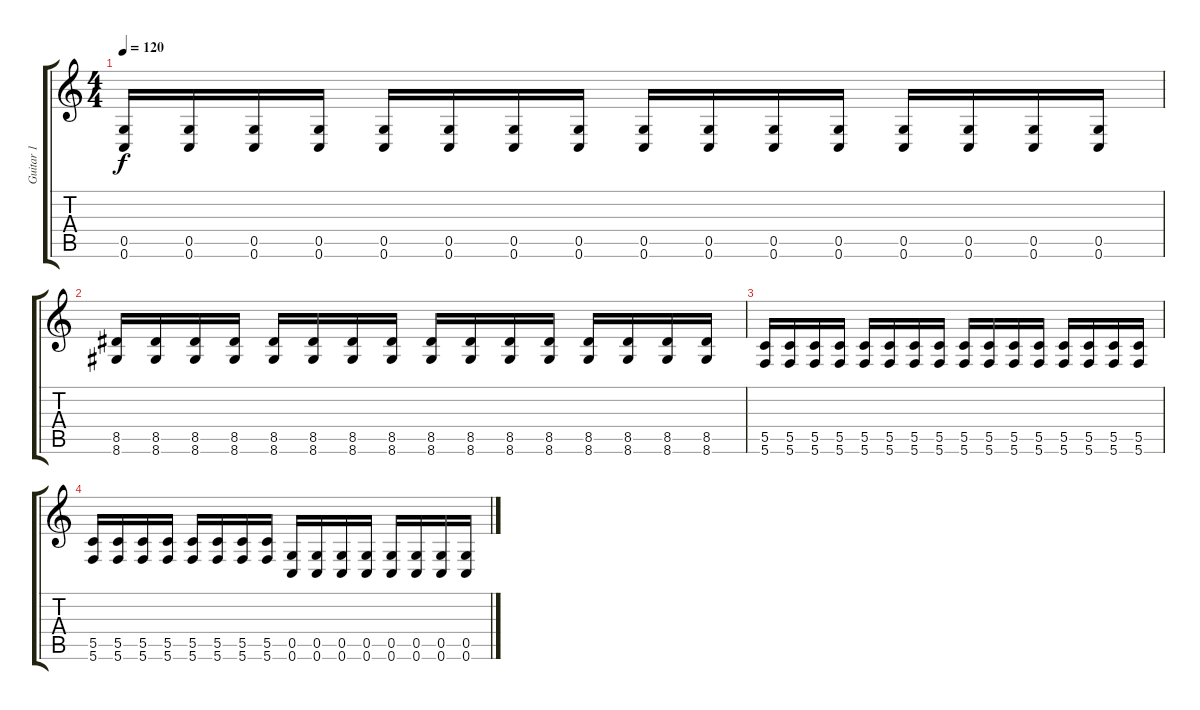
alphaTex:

\track ("Guitar 1" "Guitar 1") {instrument distortionguitar}
\staff {score tabs}
\tuning (D4 A3 F3 C3 G2 C2) {hide}
\ts (4 4)
\tempo 120
\clef g2
\ks c
(0.5 0.6).16{dy f} (0.5 0.6).16 (0.5 0.6).16 (0.5 0.6).16 (0.5 0.6).16 (0.5 0.6).16 (0.5 0.6).16 (0.5 0.6).16 (0.5 0.6).16 (0.5 0.6).16 (0.5 0.6).16 (0.5 0.6).16 (0.5 0.6).16 (0.5 0.6).16 (0.5 0.6).16 (0.5 0.6).16 |
(8.5 8.6).16 (8.5 8.6).16 (8.5 8.6).16 (8.5 8.6).16 (8.5 8.6).16 (8.5 8.6).16 (8.5 8.6).16 (8.5 8.6).16 (8.5 8.6).16 (8.5 8.6).16 (8.5 8.6).16 (8.5 8.6).16 (8.5 8.6).16 (8.5 8.6).16 (8.5 8.6).16 (8.5 8.6).16 |
(5.5 5.6).16 (5.5 5.6).16 (5.5 5.6).16 (5.5 5.6).16 (5.5 5.6).16 (5.5 5.6).16 (5.5 5.6).16 (5.5 5.6).16 (5.5 5.6).16 (5.5 5.6).16 (5.5 5.6).16 (5.5 5.6).16 (5.5 5.6).16 (5.5 5.6).16 (5.5 5.6).16 (5.5 5.6).16 |
(5.5 5.6).16 (5.5 5.6).16 (5.5 5.6).16 (5.5 5.6).16 (5.5 5.6).16 (5.5 5.6).16 (5.5 5.6).16 (5.5 5.6).16 (0.5 0.6).16 (0.5 0.6).16 (0.5 0.6).16 (0.5 0.6).16 (0.5 0.6).16 (0.5 0.6).16 (0.5 0.6).16 (0.5 0.6).16
